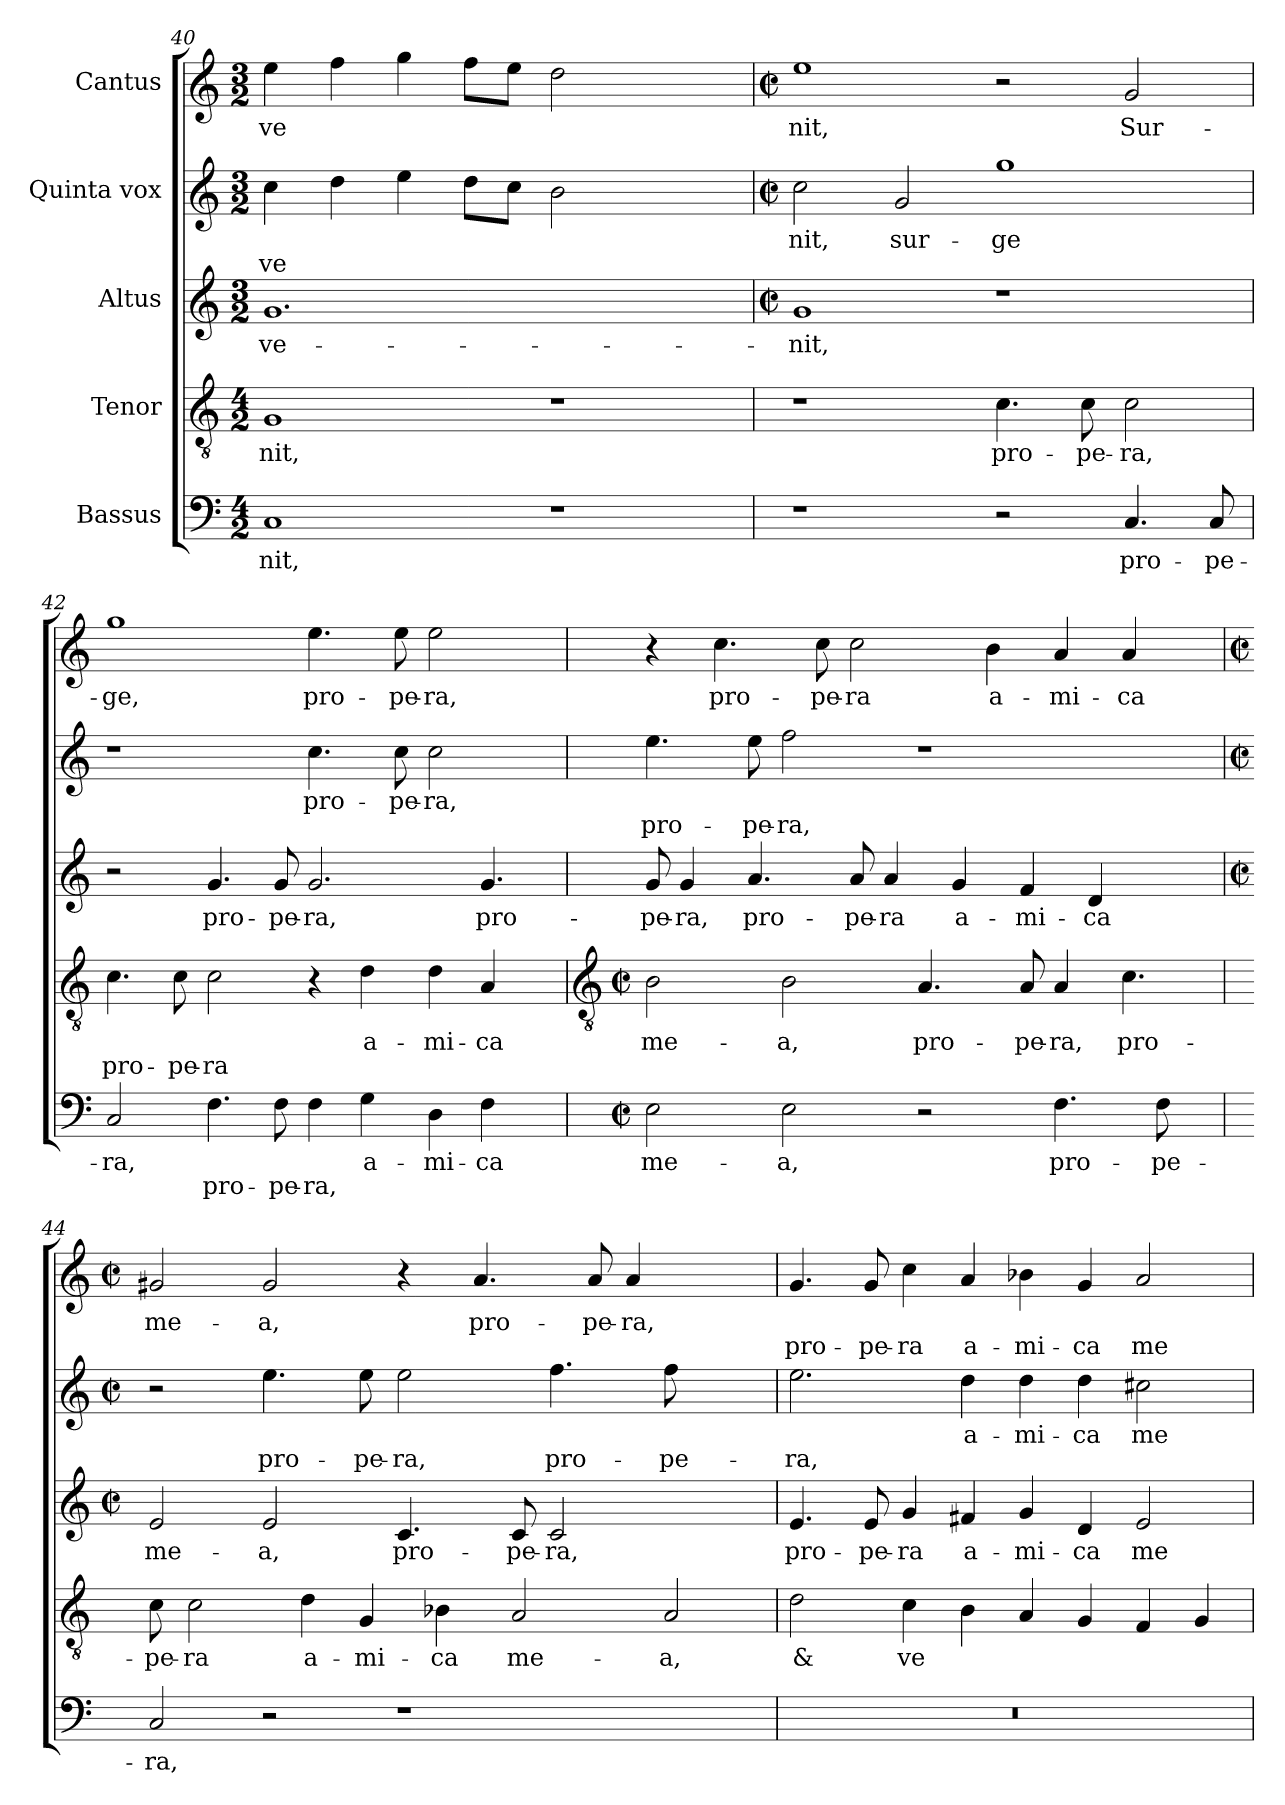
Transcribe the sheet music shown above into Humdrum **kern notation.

**kern	**text	**text	**kern	**text	**text	**kern	**text	**kern	**text	**text	**kern	**text	**text
*part5	*part5	*part5	*part4	*part4	*part4	*part3	*part3	*part2	*part2	*part2	*part1	*part1	*part1
*staff5	*staff5	*staff5	*staff4	*staff4	*staff4	*staff3	*staff3	*staff2	*staff2	*staff2	*staff1	*staff1	*staff1
*I"Bassus	*	*	*I"Tenor	*	*	*I"Altus	*	*I"Quinta vox	*	*	*I"Cantus	*	*
*clefF4	*	*	*clefGv2	*	*	*clefG2	*	*clefG2	*	*	*clefG2	*	*
*k[]	*	*	*k[]	*	*	*k[]	*	*k[]	*	*	*k[]	*	*
*C:	*	*	*C:	*	*	*C:	*	*C:	*	*	*C:	*	*
*M4/2	*	*	*M4/2	*	*	*M3/2	*	*M3/2	*	*	*M3/2	*	*
=40	=40	=40	=40	=40	=40	=40	=40	=40	=40	=40	=40	=40	=40
!	!LO:LY:b	!	!	!LO:LY:b	!	!	!LO:LY:b	!	!	!LO:LY:b	!	!LO:LY:b	!
1C	-nit,	.	1G	-nit,	.	1.g	-ve-	4cc	.	-ve	4ee	-ve	.
.	.	.	.	.	.	.	.	4dd	.	.	4ff	.	.
.	.	.	.	.	.	.	.	4ee	.	.	4gg	.	.
.	.	.	.	.	.	.	.	8ddL	.	.	8ffL	.	.
.	.	.	.	.	.	.	.	8ccJ	.	.	8eeJ	.	.
1r	.	.	1r	.	.	.	.	2b	.	.	2dd	.	.
.	.	.	.	.	.	2ryy	.	2ryy	.	.	2ryy	.	.
=41	=41	=41	=41	=41	=41	=41	=41	=41	=41	=41	=41	=41	=41
*	*	*	*	*	*	*M4/2	*	*M4/2	*	*	*M4/2	*	*
*	*	*	*	*	*	*met(c|)	*	*met(c|)	*	*	*met(c|)	*	*
!	!	!	!	!	!	!	!LO:LY:b	!	!LO:LY:b	!	!	!LO:LY:b	!
1r	.	.	1r	.	.	1g	-nit,	2cc	nit,	.	1ee	nit,	.
!	!	!	!	!	!	!	!	!	!LO:LY:b	!	!	!	!
.	.	.	.	.	.	.	.	2g	sur-	.	.	.	.
!	!	!	!	!LO:LY:b	!	!	!	!	!LO:LY:b	!	!	!	!
2r	.	.	4.c	pro-	.	1r	.	1gg	-ge	.	2r	.	.
!	!	!	!	!LO:LY:b	!	!	!	!	!	!	!	!	!
.	.	.	8c	-pe-	.	.	.	.	.	.	.	.	.
!	!LO:LY:b	!	!	!LO:LY:b	!	!	!	!	!	!	!	!LO:LY:b	!
4.C	pro-	.	2c	-ra,	.	.	.	.	.	.	2g	Sur-	.
!	!LO:LY:b	!	!	!	!	!	!	!	!	!	!	!	!
8C	-pe-	.	.	.	.	.	.	.	.	.	.	.	.
=42	=42	=42	=42	=42	=42	=42	=42	=42	=42	=42	=42	=42	=42
!	!LO:LY:b	!	!	!	!LO:LY:b	!	!	!	!	!	!	!LO:LY:b	!
2C	-ra,	.	4.c	.	pro-	2r	.	1r	.	.	1gg	-ge,	.
!	!	!	!	!	!LO:LY:b	!	!	!	!	!	!	!	!
.	.	.	8c	.	-pe-	.	.	.	.	.	.	.	.
!	!	!LO:LY:b	!	!	!LO:LY:b	!	!LO:LY:b	!	!	!	!	!	!
4.F	.	pro-	2c	.	-ra	4.g	pro-	.	.	.	.	.	.
!	!	!LO:LY:b	!	!	!	!	!LO:LY:b	!	!	!	!	!	!
8F	.	-pe-	.	.	.	8g	-pe-	.	.	.	.	.	.
!	!	!LO:LY:b	!	!	!	!	!LO:LY:b	!	!LO:LY:b	!	!	!LO:LY:b	!
4F	.	-ra,	4r	.	.	2.g	-ra,	4.cc	pro-	.	4.ee	pro-	.
!	!LO:LY:b	!	!	!LO:LY:b	!	!	!	!	!	!	!	!	!
4G	a-	.	4d	a-	.	.	.	.	.	.	.	.	.
!	!	!	!	!	!	!	!	!	!LO:LY:b	!	!	!LO:LY:b	!
.	.	.	.	.	.	.	.	8cc	-pe-	.	8ee	-pe-	.
!	!LO:LY:b	!	!	!LO:LY:b	!	!	!	!	!LO:LY:b	!	!	!LO:LY:b	!
4D	-mi-	.	4d	-mi-	.	.	.	2cc	-ra,	.	2ee	-ra,	.
!	!LO:LY:b	!	!	!LO:LY:b	!	!	!LO:LY:b	!	!	!	!	!	!
4F	-ca	.	4A	-ca	.	4.g	pro-	.	.	.	.	.	.
8ryy	.	.	8ryy	.	.	.	.	8ryy	.	.	8ryy	.	.
!!LO:LB:g=z
=43	=43	=43	=43	=43	=43	=43	=43	=43	=43	=43	=43	=43	=43
*	*	*	*clefGv2	*	*	*	*	*	*	*	*	*	*
*M4/2	*	*	*M4/2	*	*	*	*	*	*	*	*	*	*
*met(c|)	*	*	*met(c|)	*	*	*	*	*	*	*	*	*	*
!	!LO:LY:b	!	!	!LO:LY:b	!	!	!LO:LY:b	!	!	!LO:LY:b	!	!	!
2E	me-	.	2B	me-	.	8g	-pe-	4.ee	.	pro-	4r	.	.
!	!	!	!	!	!	!	!LO:LY:b	!	!	!	!	!	!
.	.	.	.	.	.	4g	-ra,	.	.	.	.	.	.
!	!	!	!	!	!	!	!	!	!	!	!	!LO:LY:b	!
.	.	.	.	.	.	.	.	.	.	.	4.cc	pro-	.
!	!	!	!	!	!	!	!LO:LY:b	!	!	!LO:LY:b	!	!	!
.	.	.	.	.	.	4.a	pro-	8ee	.	-pe-	.	.	.
!	!LO:LY:b	!	!	!LO:LY:b	!	!	!	!	!	!LO:LY:b	!	!	!
2E	-a,	.	2B	-a,	.	.	.	2ff	.	-ra,	.	.	.
!	!	!	!	!	!	!	!	!	!	!	!	!LO:LY:b	!
.	.	.	.	.	.	.	.	.	.	.	8cc	-pe-	.
!	!	!	!	!	!	!	!LO:LY:b	!	!	!	!	!LO:LY:b	!
.	.	.	.	.	.	8a	-pe-	.	.	.	2cc	-ra	.
!	!	!	!	!	!	!	!LO:LY:b	!	!	!	!	!	!
.	.	.	.	.	.	4a	-ra	.	.	.	.	.	.
!	!	!	!	!LO:LY:b	!	!	!	!	!	!	!	!	!
2r	.	.	4.A	pro-	.	.	.	1r	.	.	.	.	.
!	!	!	!	!	!	!	!LO:LY:b	!	!	!	!	!	!
.	.	.	.	.	.	4g	a-	.	.	.	.	.	.
!	!	!	!	!	!	!	!	!	!	!	!	!LO:LY:b	!
.	.	.	.	.	.	.	.	.	.	.	4b	a-	.
!	!	!	!	!LO:LY:b	!	!	!LO:LY:b	!	!	!	!	!	!
.	.	.	8A	-pe-	.	4f	-mi-	.	.	.	.	.	.
!	!LO:LY:b	!	!	!LO:LY:b	!	!	!	!	!	!	!	!LO:LY:b	!
4.F	pro-	.	4A	-ra,	.	.	.	.	.	.	4a	-mi-	.
!	!	!	!	!	!	!	!LO:LY:b	!	!	!	!	!	!
.	.	.	.	.	.	4d	-ca	.	.	.	.	.	.
!	!	!	!	!LO:LY:b	!	!	!	!	!	!	!	!LO:LY:b	!
.	.	.	4.c	pro-	.	.	.	.	.	.	4a	-ca	.
!	!LO:LY:b	!	!	!	!	!	!	!	!	!	!	!	!
8F	-pe-	.	.	.	.	4ryy	.	.	.	.	.	.	.
8ryy	.	.	.	.	.	.	.	8ryy	.	.	8ryy	.	.
!!LO:LB:g=z
=44	=44	=44	=44	=44	=44	=44	=44	=44	=44	=44	=44	=44	=44
*	*	*	*	*	*	*M4/2	*	*M4/2	*	*	*M4/2	*	*
*	*	*	*	*	*	*met(c|)	*	*met(c|)	*	*	*met(c|)	*	*
!	!LO:LY:b	!	!	!LO:LY:b	!	!	!LO:LY:b	!	!	!	!	!LO:LY:b	!
2C	-ra,	.	8c	-pe-	.	2e	me-	2r	.	.	2g#X	me-	.
!	!	!	!	!LO:LY:b	!	!	!	!	!	!	!	!	!
.	.	.	2c	-ra	.	.	.	.	.	.	.	.	.
!	!	!	!	!	!	!	!LO:LY:b	!	!	!LO:LY:b	!	!LO:LY:b	!
2r	.	.	.	.	.	2e	-a,	4.ee	.	pro-	2g#	-a,	.
!	!	!	!	!LO:LY:b	!	!	!	!	!	!	!	!	!
.	.	.	4d	a-	.	.	.	.	.	.	.	.	.
!	!	!	!	!LO:LY:b	!	!	!	!	!	!LO:LY:b	!	!	!
.	.	.	4G	-mi-	.	.	.	8ee	.	-pe-	.	.	.
!	!	!	!	!	!	!	!LO:LY:b	!	!	!LO:LY:b	!	!	!
1r	.	.	.	.	.	4.c	pro-	2ee	.	-ra,	4r	.	.
!	!	!	!	!LO:LY:b	!	!	!	!	!	!	!	!	!
.	.	.	4B-X	-ca	.	.	.	.	.	.	.	.	.
!	!	!	!	!	!	!	!	!	!	!	!	!LO:LY:b	!
.	.	.	.	.	.	.	.	.	.	.	4.a	pro-	.
!	!	!	!	!LO:LY:b	!	!	!LO:LY:b	!	!	!	!	!	!
.	.	.	2A	me-	.	8c	-pe-	.	.	.	.	.	.
!	!	!	!	!	!	!	!LO:LY:b	!	!	!LO:LY:b	!	!	!
.	.	.	.	.	.	2c	-ra,	4.ff	.	pro-	.	.	.
!	!	!	!	!	!	!	!	!	!	!	!	!LO:LY:b	!
.	.	.	.	.	.	.	.	.	.	.	8a	-pe-	.
!	!	!	!	!	!	!	!	!	!	!	!	!LO:LY:b	!
.	.	.	.	.	.	.	.	.	.	.	4a	-ra,	.
!	!	!	!	!LO:LY:b	!	!	!	!	!	!LO:LY:b	!	!	!
.	.	.	2A	-a,	.	.	.	8ff	.	-pe-	.	.	.
4.ryy	.	.	.	.	.	4.ryy	.	4.ryy	.	.	4.ryy	.	.
=45	=45	=45	=45	=45	=45	=45	=45	=45	=45	=45	=45	=45	=45
!	!	!	!	!LO:LY:b	!	!	!LO:LY:b	!	!	!LO:LY:b	!	!	!LO:LY:b
0r	.	.	2d	&	.	4.e	pro-	2.ee	.	-ra,	4.g	.	pro-
!	!	!	!	!	!	!	!LO:LY:b	!	!	!	!	!	!LO:LY:b
.	.	.	.	.	.	8e	-pe-	.	.	.	8g	.	-pe-
!	!	!	!	!LO:LY:b	!	!	!LO:LY:b	!	!	!	!	!	!LO:LY:b
.	.	.	4c	ve	.	4g	-ra	.	.	.	4cc	.	-ra
!	!	!	!	!	!	!	!LO:LY:b	!	!LO:LY:b	!	!	!	!LO:LY:b
.	.	.	4B	.	.	4f#X	a-	4dd	a-	.	4a	.	a-
!	!	!	!	!	!	!	!LO:LY:b	!	!LO:LY:b	!	!	!	!LO:LY:b
.	.	.	4A	.	.	4g	-mi-	4dd	-mi-	.	4b-X	.	-mi-
!	!	!	!	!	!	!	!LO:LY:b	!	!LO:LY:b	!	!	!	!LO:LY:b
.	.	.	4G	.	.	4d	-ca	4dd	-ca	.	4g	.	-ca
!	!	!	!	!	!	!	!LO:LY:b	!	!LO:LY:b	!	!	!	!LO:LY:b
.	.	.	4F	.	.	2e	me-	2cc#X	me-	.	2a	.	me-
.	.	.	4G	.	.	.	.	.	.	.	.	.	.
=	=	=	=	=	=	=	=	=	=	=	=	=	=
*-	*-	*-	*-	*-	*-	*-	*-	*-	*-	*-	*-	*-	*-
